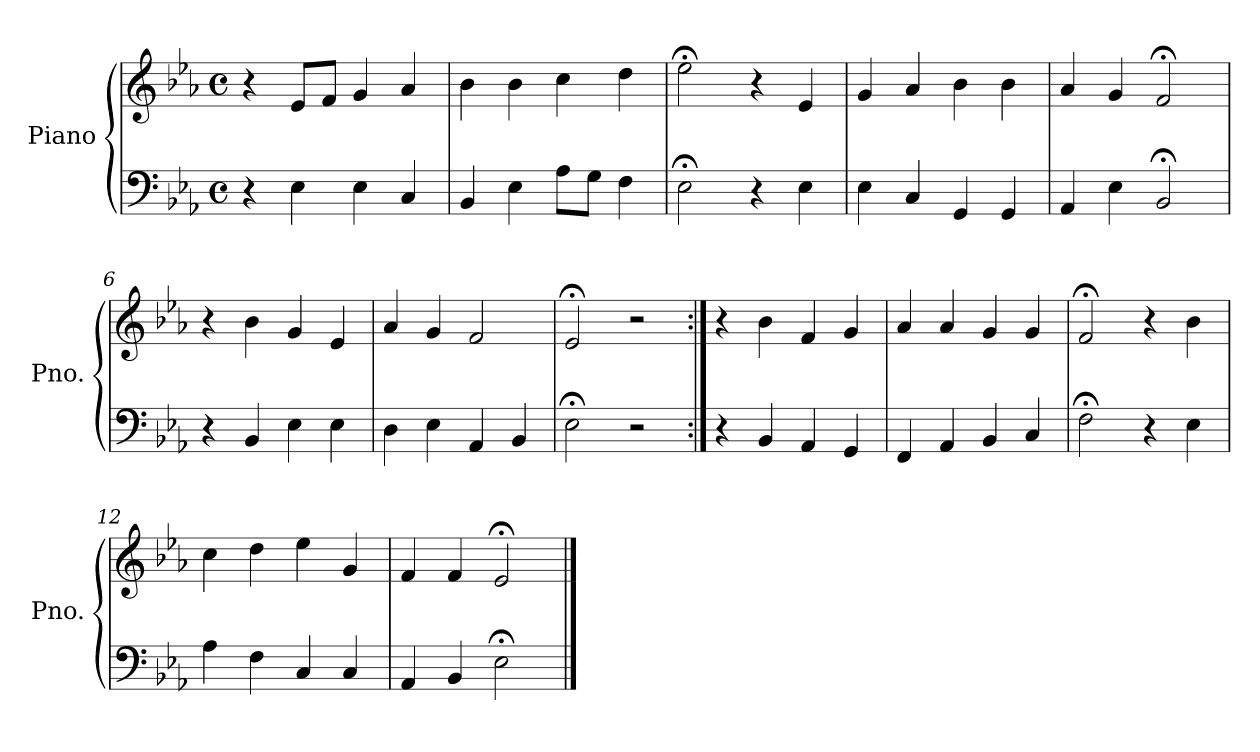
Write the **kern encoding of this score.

**kern	**kern
*part1	*part1
*staff2	*staff1
*I"Piano	*
*I'Pno.	*
*clefF4	*clefG2
*k[b-e-a-]	*k[b-e-a-]
*M4/4	*M4/4
*met(c)	*met(c)
=1	=1
4r	4r
4E-\	8e-/L
.	8f/J
4E-\	4g/
4C/	4a-/
=2	=2
4BB-/	4b-\
4E-\	4b-\
8A-\L	4cc\
8G\J	.
4F\	4dd\
=3	=3
2E-;<\	2ee-;<\
4r	4r
4E-\	4e-/
=4	=4
4E-\	4g/
4C/	4a-/
4GG/	4b-\
4GG/	4b-\
=5	=5
4AA-/	4a-/
4E-\	4g/
2BB-;</	2f;</
=6	=6
4r	4r
4BB-/	4b-\
4E-\	4g/
4E-\	4e-/
=7	=7
4D\	4a-/
4E-\	4g/
4AA-/	2f/
4BB-/	.
!!LO:LB:g=z
=8	=8
2E-;<\	2e-;</
2r	2r
=9:|!	=9:|!
4r	4r
4BB-/	4b-\
4AA-/	4f/
4GG/	4g/
=10	=10
4FF/	4a-/
4AA-/	4a-/
4BB-/	4g/
4C/	4g/
=11	=11
2F;<\	2f;</
4r	4r
4E-\	4b-\
=12	=12
4A-\	4cc\
4F\	4dd\
4C/	4ee-\
4C/	4g/
=13	=13
4AA-/	4f/
4BB-/	4f/
2E-;<\	2e-;</
==	==
*-	*-
